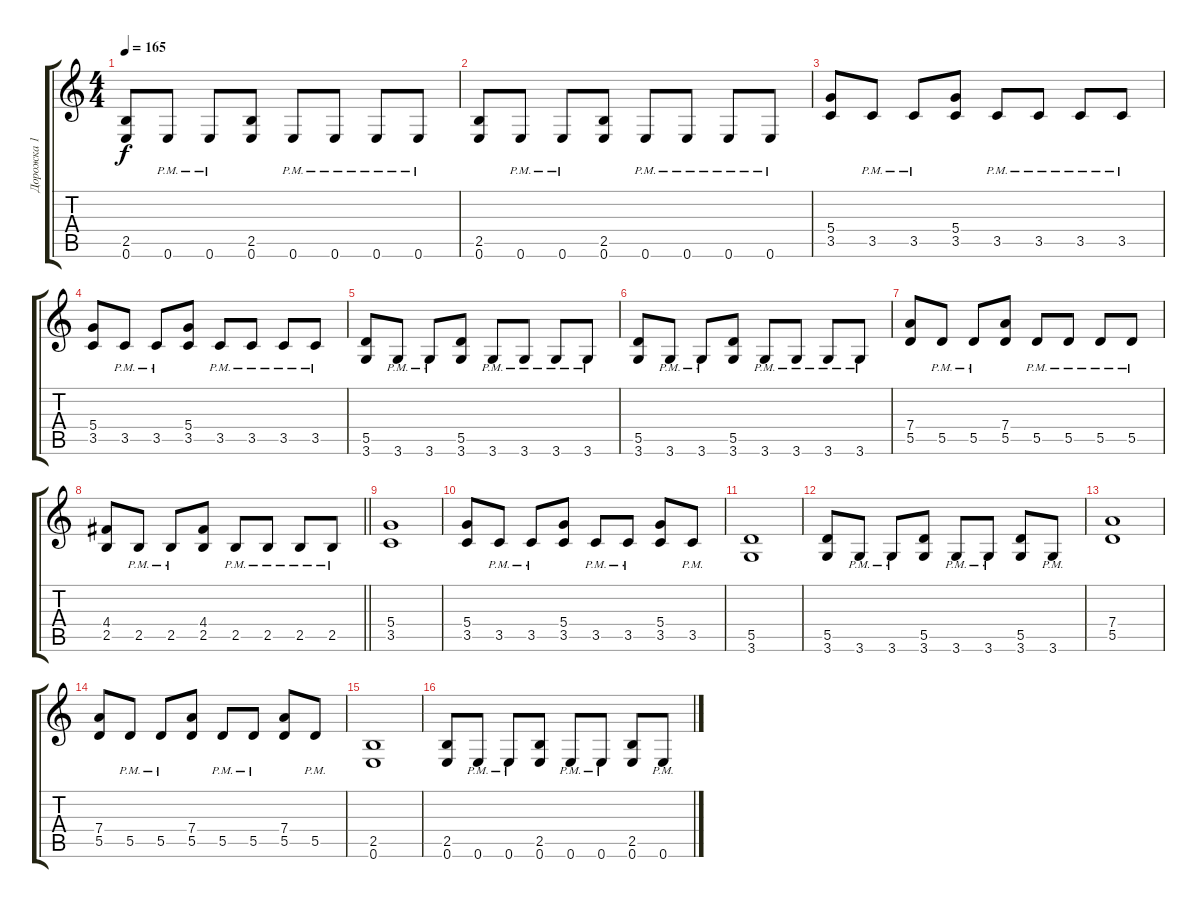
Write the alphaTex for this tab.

\track ("Дорожка 1" "Дорожка 1") {instrument distortionguitar}
\staff {score tabs}
\tuning (E4 B3 G3 D3 A2 E2) {hide}
\ts (4 4)
\tempo 165
\clef g2
\ks c
(2.5 0.6).8{dy f} 0.6{pm}.8 0.6{pm}.8 (2.5 0.6).8 0.6{pm}.8 0.6{pm}.8 0.6{pm}.8 0.6{pm}.8 |
(2.5 0.6).8 0.6{pm}.8 0.6{pm}.8 (2.5 0.6).8 0.6{pm}.8 0.6{pm}.8 0.6{pm}.8 0.6{pm}.8 |
(5.4 3.5).8 3.5{pm}.8 3.5{pm}.8 (5.4 3.5).8 3.5{pm}.8 3.5{pm}.8 3.5{pm}.8 3.5{pm}.8 |
(5.4 3.5).8 3.5{pm}.8 3.5{pm}.8 (5.4 3.5).8 3.5{pm}.8 3.5{pm}.8 3.5{pm}.8 3.5{pm}.8 |
(5.5 3.6).8 3.6{pm}.8 3.6{pm}.8 (5.5 3.6).8 3.6{pm}.8 3.6{pm}.8 3.6{pm}.8 3.6{pm}.8 |
(5.5 3.6).8 3.6{pm}.8 3.6{pm}.8 (5.5 3.6).8 3.6{pm}.8 3.6{pm}.8 3.6{pm}.8 3.6{pm}.8 |
(7.4 5.5).8 5.5{pm}.8 5.5{pm}.8 (7.4 5.5).8 5.5{pm}.8 5.5{pm}.8 5.5{pm}.8 5.5{pm}.8 |
\barLineRight lightlight
(4.4 2.5).8 2.5{pm}.8 2.5{pm}.8 (4.4 2.5).8 2.5{pm}.8 2.5{pm}.8 2.5{pm}.8 2.5{pm}.8 |
(5.4 3.5).1 |
(5.4 3.5).8 3.5{pm}.8 3.5{pm}.8 (5.4 3.5).8 3.5{pm}.8 3.5{pm}.8 (5.4 3.5).8 3.5{pm}.8 |
(5.5 3.6).1 |
(5.5 3.6).8 3.6{pm}.8 3.6{pm}.8 (5.5 3.6).8 3.6{pm}.8 3.6{pm}.8 (5.5 3.6).8 3.6{pm}.8 |
(7.4 5.5).1 |
(7.4 5.5).8 5.5{pm}.8 5.5{pm}.8 (7.4 5.5).8 5.5{pm}.8 5.5{pm}.8 (7.4 5.5).8 5.5{pm}.8 |
(2.5 0.6).1 |
(2.5 0.6).8 0.6{pm}.8 0.6{pm}.8 (2.5 0.6).8 0.6{pm}.8 0.6{pm}.8 (2.5 0.6).8 0.6{pm}.8
